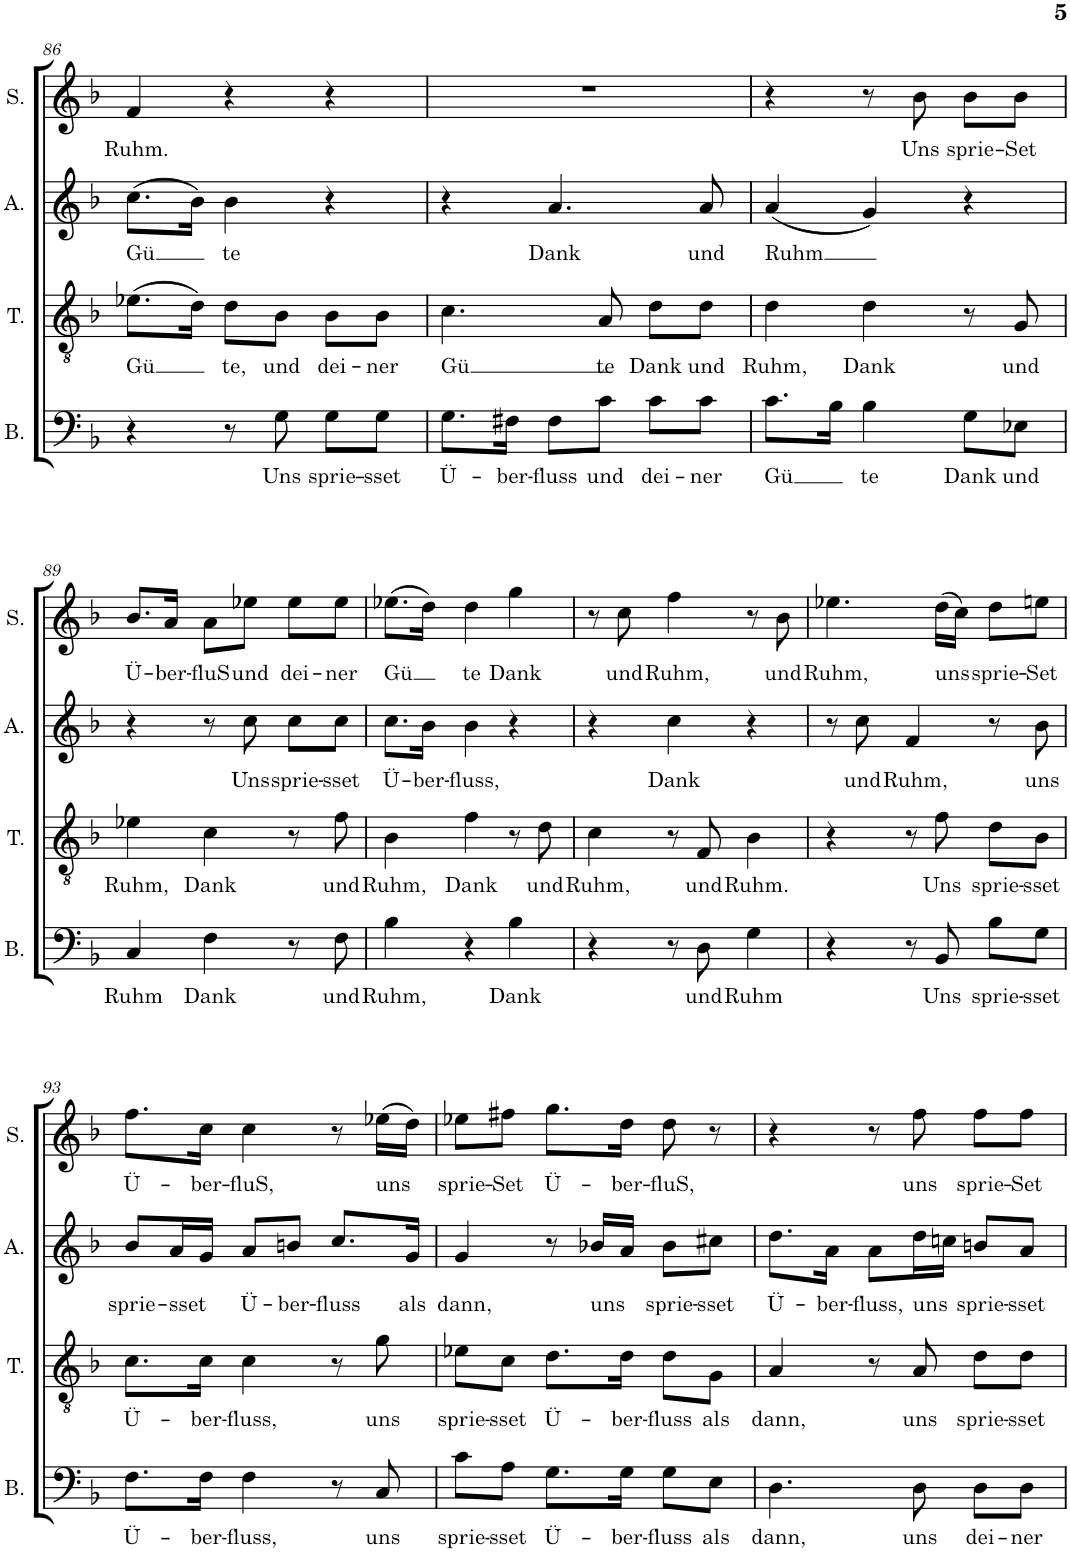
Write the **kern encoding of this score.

**kern	**text	**kern	**text	**kern	**text	**kern	**text
*part4	*part4	*part3	*part3	*part2	*part2	*part1	*part1
*staff4	*staff4	*staff3	*staff3	*staff2	*staff2	*staff1	*staff1
*I"Bass	*	*I"Tenor	*	*I"Alto	*	*I"Soprano	*
*I'B.	*	*I'T.	*	*I'A.	*	*I'S.	*
!!LO:PB:g=z
*clefF4	*	*clefGv2	*	*clefG2	*	*clefG2	*
*k[b-]	*	*k[b-]	*	*k[b-]	*	*k[b-]	*
*M3/4	*	*M3/4	*	*M3/4	*	*M3/4	*
=86	=86	=86	=86	=86	=86	=86	=86
!	!	!	!LO:LY:b	!	!LO:LY:b	!	!LO:LY:b
4r	.	(8.e-X\L	Gü	(8.cc\L	Gü	4f/	Ruhm.
.	.	16d\Jk)	.	16b-\Jk)	.	.	.
!	!	!	!LO:LY:b	!	!LO:LY:b	!	!
8r	.	8d\L	te,	4b-\	te	4r	.
!	!LO:LY:b	!	!LO:LY:b	!	!	!	!
8G\	Uns	8B-\J	und	.	.	.	.
!	!LO:LY:b	!	!LO:LY:b	!	!	!	!
8G\L	sprie-	8B-\L	dei-	4r	.	4r	.
!	!LO:LY:b	!	!LO:LY:b	!	!	!	!
8G\J	-sset	8B-\J	-ner	.	.	.	.
=87	=87	=87	=87	=87	=87	=87	=87
!	!LO:LY:b	!	!LO:LY:b	!	!	!	!
8.G\L	Ü-	4.c\	Gü	4r	.	2.r	.
!	!LO:LY:b	!	!	!	!	!	!
16F#X\Jk	-ber-	.	.	.	.	.	.
!	!LO:LY:b	!	!	!	!LO:LY:b	!	!
8F#\L	-fluss	.	.	4.a/	Dank	.	.
!	!LO:LY:b	!	!LO:LY:b	!	!	!	!
8c\J	und	8A/	te	.	.	.	.
!	!LO:LY:b	!	!LO:LY:b	!	!	!	!
8c\L	dei-	8d\L	Dank	.	.	.	.
!	!LO:LY:b	!	!LO:LY:b	!	!LO:LY:b	!	!
8c\J	-ner	8d\J	und	8a/	und	.	.
=88	=88	=88	=88	=88	=88	=88	=88
!	!LO:LY:b	!	!LO:LY:b	!	!LO:LY:b	!	!
8.c\L	Gü	4d\	Ruhm,	(4a/	Ruhm	4r	.
16B-\Jk	.	.	.	.	.	.	.
!	!LO:LY:b	!	!LO:LY:b	!	!	!	!
4B-\	te	4d\	Dank	4g/)	.	8r	.
!	!	!	!	!	!	!	!LO:LY:b
.	.	.	.	.	.	8b-\	Uns
!	!LO:LY:b	!	!	!	!	!	!LO:LY:b
8G\L	Dank	8r	.	4r	.	8b-\L	sprie-
!	!LO:LY:b	!	!LO:LY:b	!	!	!	!LO:LY:b
8E-X\J	und	8G/	und	.	.	8b-\J	-Set
!!LO:LB:g=z
=89	=89	=89	=89	=89	=89	=89	=89
!	!LO:LY:b	!	!LO:LY:b	!	!	!	!LO:LY:b
4C/	Ruhm	4e-X\	Ruhm,	4r	.	8.b-/L	Ü-
!	!	!	!	!	!	!	!LO:LY:b
.	.	.	.	.	.	16a/Jk	-ber-
!	!LO:LY:b	!	!LO:LY:b	!	!	!	!LO:LY:b
4F\	Dank	4c\	Dank	8r	.	8a\L	-fluS
!	!	!	!	!	!LO:LY:b	!	!LO:LY:b
.	.	.	.	8cc\	Uns	8ee-X\J	und
!	!	!	!	!	!LO:LY:b	!	!LO:LY:b
8r	.	8r	.	8cc\L	sprie-	8ee-\L	dei-
!	!LO:LY:b	!	!LO:LY:b	!	!LO:LY:b	!	!LO:LY:b
8F\	und	8f\	und	8cc\J	-sset	8ee-\J	-ner
=90	=90	=90	=90	=90	=90	=90	=90
!	!LO:LY:b	!	!LO:LY:b	!	!LO:LY:b	!	!LO:LY:b
4B-\	Ruhm,	4B-\	Ruhm,	8.cc\L	Ü-	(8.ee-X\L	Gü
!	!	!	!	!	!LO:LY:b	!	!
.	.	.	.	16b-\Jk	-ber-	16dd\Jk)	.
!	!	!	!LO:LY:b	!	!LO:LY:b	!	!LO:LY:b
4r	.	4f\	Dank	4b-\	-fluss,	4dd\	te
!	!LO:LY:b	!	!	!	!	!	!LO:LY:b
4B-\	Dank	8r	.	4r	.	4gg\	Dank
!	!	!	!LO:LY:b	!	!	!	!
.	.	8d\	und	.	.	.	.
=91	=91	=91	=91	=91	=91	=91	=91
!	!	!	!LO:LY:b	!	!	!	!
4r	.	4c\	Ruhm,	4r	.	8r	.
!	!	!	!	!	!	!	!LO:LY:b
.	.	.	.	.	.	8cc\	und
!	!	!	!	!	!LO:LY:b	!	!LO:LY:b
8r	.	8r	.	4cc\	Dank	4ff\	Ruhm,
!	!LO:LY:b	!	!LO:LY:b	!	!	!	!
8D\	und	8F/	und	.	.	.	.
!	!LO:LY:b	!	!LO:LY:b	!	!	!	!
4G\	Ruhm	4B-\	Ruhm.	4r	.	8r	.
!	!	!	!	!	!	!	!LO:LY:b
.	.	.	.	.	.	8b-\	und
=92	=92	=92	=92	=92	=92	=92	=92
!	!	!	!	!	!	!	!LO:LY:b
4r	.	4r	.	8r	.	4.ee-X\	Ruhm,
!	!	!	!	!	!LO:LY:b	!	!
.	.	.	.	8cc\	und	.	.
!	!	!	!	!	!LO:LY:b	!	!
8r	.	8r	.	4f/	Ruhm,	.	.
!	!LO:LY:b	!	!LO:LY:b	!	!	!	!LO:LY:b
8BB-/	Uns	8f\	Uns	.	.	(16dd\LL	uns
.	.	.	.	.	.	16cc\JJ)	.
!	!LO:LY:b	!	!LO:LY:b	!	!	!	!LO:LY:b
8B-\L	sprie-	8d\L	sprie-	8r	.	8dd\L	sprie-
!	!LO:LY:b	!	!LO:LY:b	!	!LO:LY:b	!	!LO:LY:b
8G\J	-sset	8B-\J	-sset	8b-\	uns	8een\J	-Set
!!LO:LB:g=z
=93	=93	=93	=93	=93	=93	=93	=93
!	!LO:LY:b	!	!LO:LY:b	!	!LO:LY:b	!	!LO:LY:b
8.F\L	Ü-	8.c\L	Ü-	8b-/L	sprie-	8.ff\L	Ü-
!	!	!	!	!	!LO:LY:b	!	!
.	.	.	.	16a/L	-sset	.	.
!	!LO:LY:b	!	!LO:LY:b	!	!	!	!LO:LY:b
16F\Jk	-ber-	16c\Jk	-ber-	16g/JJ	.	16cc\Jk	-ber-
!	!LO:LY:b	!	!LO:LY:b	!	!LO:LY:b	!	!LO:LY:b
4F\	-fluss,	4c\	-fluss,	8a/L	Ü-	4cc\	-fluS,
!	!	!	!	!	!LO:LY:b	!	!
.	.	.	.	8bn/J	-ber-	.	.
!	!	!	!	!	!LO:LY:b	!	!
8r	.	8r	.	8.cc/L	-fluss	8r	.
!	!LO:LY:b	!	!LO:LY:b	!	!	!	!LO:LY:b
8C/	uns	8g\	uns	.	.	(16ee-X\LL	uns
!	!	!	!	!	!LO:LY:b	!	!
.	.	.	.	16g/Jk	als	16dd\JJ)	.
=94	=94	=94	=94	=94	=94	=94	=94
!	!LO:LY:b	!	!LO:LY:b	!	!LO:LY:b	!	!LO:LY:b
8c\L	sprie-	8e-X\L	sprie-	4g/	dann,	8ee-X\L	sprie-
!	!LO:LY:b	!	!LO:LY:b	!	!	!	!LO:LY:b
8A\J	-sset	8c\J	-sset	.	.	8ff#X\J	-Set
!	!LO:LY:b	!	!LO:LY:b	!	!	!	!LO:LY:b
8.G\L	Ü-	8.d\L	Ü-	8r	.	8.gg\L	Ü-
!	!	!	!	!	!LO:LY:b	!	!
.	.	.	.	16b-X/LL	uns	.	.
!	!LO:LY:b	!	!LO:LY:b	!	!	!	!LO:LY:b
16G\Jk	-ber-	16d\Jk	-ber-	16a/JJ	.	16dd\Jk	-ber-
!	!LO:LY:b	!	!LO:LY:b	!	!LO:LY:b	!	!LO:LY:b
8G\L	-fluss	8d\L	-fluss	8b-\L	sprie-	8dd\	-fluS,
!	!LO:LY:b	!	!LO:LY:b	!	!LO:LY:b	!	!
8E\J	als	8G\J	als	8cc#X\J	-sset	8r	.
=95	=95	=95	=95	=95	=95	=95	=95
!	!LO:LY:b	!	!LO:LY:b	!	!LO:LY:b	!	!
4.D\	dann,	4A/	dann,	8.dd\L	Ü-	4r	.
!	!	!	!	!	!LO:LY:b	!	!
.	.	.	.	16a\Jk	-ber-	.	.
!	!	!	!	!	!LO:LY:b	!	!
.	.	8r	.	8a\L	-fluss,	8r	.
!	!LO:LY:b	!	!LO:LY:b	!	!LO:LY:b	!	!LO:LY:b
8D\	uns	8A/	uns	16dd\L	uns	8ff\	uns
.	.	.	.	16ccn\JJ	.	.	.
!	!LO:LY:b	!	!LO:LY:b	!	!LO:LY:b	!	!LO:LY:b
8D\L	dei-	8d\L	sprie-	8bn/L	sprie-	8ff\L	sprie-
!	!LO:LY:b	!	!LO:LY:b	!	!LO:LY:b	!	!LO:LY:b
8D\J	-ner	8d\J	-sset	8a/J	-sset	8ff\J	-Set
=	=	=	=	=	=	=	=
*-	*-	*-	*-	*-	*-	*-	*-
